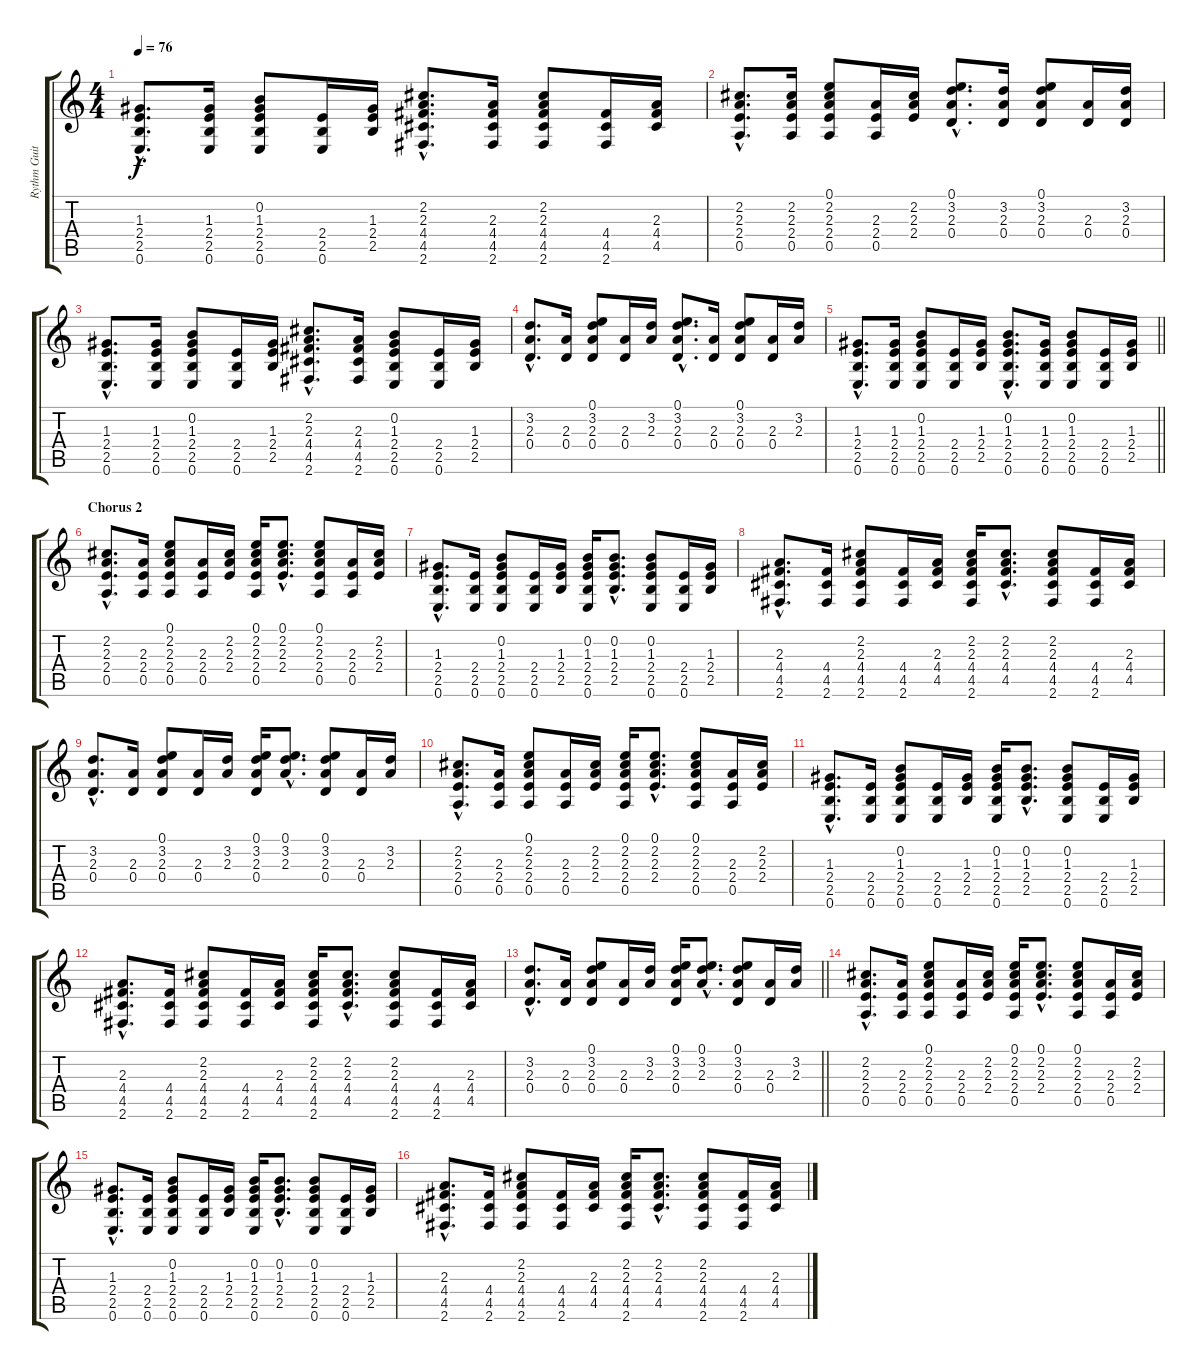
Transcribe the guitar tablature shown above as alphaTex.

\track ("Rythm Guitar 1" "Rythm Guit") {instrument acousticguitarsteel}
\staff {score tabs}
\tuning (E4 B3 G3 D3 A2 E2) {hide}
\ts (4 4)
\tempo 76
\clef g2
\ks c
(1.3{hac} 2.4{hac} 2.5{hac} 0.6{hac}).8{d dy f} (1.3 2.4 2.5 0.6).16 (0.2 1.3 2.4 2.5 0.6).8 (2.4 2.5 0.6).16 (1.3 2.4 2.5).16 (2.2{hac} 2.3{hac} 4.4{hac} 4.5{hac} 2.6{hac}).8{d} (2.3 4.4 4.5 2.6).16 (2.2 2.3 4.4 4.5 2.6).8 (4.4 4.5 2.6).16 (2.3 4.4 4.5).16 |
(2.2{hac} 2.3{hac} 2.4{hac} 0.5{hac}).8{d} (2.2 2.3 2.4 0.5).16 (0.1 2.2 2.3 2.4 0.5).8 (2.3 2.4 0.5).16 (2.2 2.3 2.4).16 (0.1{hac} 3.2{hac} 2.3{hac} 0.4{hac}).8{d} (3.2 2.3 0.4).16 (0.1 3.2 2.3 0.4).8 (2.3 0.4).16 (3.2 2.3 0.4).16 |
(1.3{hac} 2.4{hac} 2.5{hac} 0.6{hac}).8{d} (1.3 2.4 2.5 0.6).16 (0.2 1.3 2.4 2.5 0.6).8 (2.4 2.5 0.6).16 (1.3 2.4 2.5).16 (2.2{hac} 2.3{hac} 4.4{hac} 4.5{hac} 2.6{hac}).8{d} (2.3 4.4 4.5 2.6).16 (0.2 1.3 2.4 2.5 0.6).8 (2.4 2.5 0.6).16 (1.3 2.4 2.5).16 |
(3.2{hac} 2.3{hac} 0.4{hac}).8{d} (2.3 0.4).16 (0.1 3.2 2.3 0.4).8 (2.3 0.4).16 (3.2 2.3).16 (0.1{hac} 3.2{hac} 2.3{hac} 0.4{hac}).8{d} (2.3 0.4).16 (0.1 3.2 2.3 0.4).8 (2.3 0.4).16 (3.2 2.3).16 |
\barLineRight lightlight
(1.3{hac} 2.4{hac} 2.5{hac} 0.6{hac}).8{d} (1.3 2.4 2.5 0.6).16 (0.2 1.3 2.4 2.5 0.6).8 (2.4 2.5 0.6).16 (1.3 2.4 2.5).16 (0.2{hac} 1.3{hac} 2.4{hac} 2.5{hac} 0.6{hac}).8{d} (1.3 2.4 2.5 0.6).16 (0.2 1.3 2.4 2.5 0.6).8 (2.4 2.5 0.6).16 (1.3 2.4 2.5).16 |
\section ("" "Chorus 2")
(2.2{hac} 2.3{hac} 2.4{hac} 0.5{hac}).8{d} (2.3 2.4 0.5).16 (0.1 2.2 2.3 2.4 0.5).8 (2.3 2.4 0.5).16 (2.2 2.3 2.4).16 (0.1 2.2 2.3 2.4 0.5).16 (0.1{hac} 2.2{hac} 2.3{hac} 2.4{hac}).8{d} (0.1 2.2 2.3 2.4 0.5).8 (2.3 2.4 0.5).16 (2.2 2.3 2.4).16 |
(1.3{hac} 2.4{hac} 2.5{hac} 0.6{hac}).8{d} (2.4 2.5 0.6).16 (0.2 1.3 2.4 2.5 0.6).8 (2.4 2.5 0.6).16 (1.3 2.4 2.5).16 (0.2 1.3 2.4 2.5 0.6).16 (0.2{hac} 1.3{hac} 2.4{hac} 2.5{hac}).8{d} (0.2 1.3 2.4 2.5 0.6).8 (2.4 2.5 0.6).16 (1.3 2.4 2.5).16 |
(2.3{hac} 4.4{hac} 4.5{hac} 2.6{hac}).8{d} (4.4 4.5 2.6).16 (2.2 2.3 4.4 4.5 2.6).8 (4.4 4.5 2.6).16 (2.3 4.4 4.5).16 (2.2 2.3 4.4 4.5 2.6).16 (2.2{hac} 2.3{hac} 4.4{hac} 4.5{hac}).8{d} (2.2 2.3 4.4 4.5 2.6).8 (4.4 4.5 2.6).16 (2.3 4.4 4.5).16 |
(3.2{hac} 2.3{hac} 0.4{hac}).8{d} (2.3 0.4).16 (0.1 3.2 2.3 0.4).8 (2.3 0.4).16 (3.2 2.3).16 (0.1 3.2 2.3 0.4).16 (0.1{hac} 3.2{hac} 2.3{hac}).8{d} (0.1 3.2 2.3 0.4).8 (2.3 0.4).16 (3.2 2.3).16 |
(2.2{hac} 2.3{hac} 2.4{hac} 0.5{hac}).8{d} (2.3 2.4 0.5).16 (0.1 2.2 2.3 2.4 0.5).8 (2.3 2.4 0.5).16 (2.2 2.3 2.4).16 (0.1 2.2 2.3 2.4 0.5).16 (0.1{hac} 2.2{hac} 2.3{hac} 2.4{hac}).8{d} (0.1 2.2 2.3 2.4 0.5).8 (2.3 2.4 0.5).16 (2.2 2.3 2.4).16 |
(1.3{hac} 2.4{hac} 2.5{hac} 0.6{hac}).8{d} (2.4 2.5 0.6).16 (0.2 1.3 2.4 2.5 0.6).8 (2.4 2.5 0.6).16 (1.3 2.4 2.5).16 (0.2 1.3 2.4 2.5 0.6).16 (0.2{hac} 1.3{hac} 2.4{hac} 2.5{hac}).8{d} (0.2 1.3 2.4 2.5 0.6).8 (2.4 2.5 0.6).16 (1.3 2.4 2.5).16 |
(2.3{hac} 4.4{hac} 4.5{hac} 2.6{hac}).8{d} (4.4 4.5 2.6).16 (2.2 2.3 4.4 4.5 2.6).8 (4.4 4.5 2.6).16 (2.3 4.4 4.5).16 (2.2 2.3 4.4 4.5 2.6).16 (2.2{hac} 2.3{hac} 4.4{hac} 4.5{hac}).8{d} (2.2 2.3 4.4 4.5 2.6).8 (4.4 4.5 2.6).16 (2.3 4.4 4.5).16 |
\barLineRight lightlight
(3.2{hac} 2.3{hac} 0.4{hac}).8{d} (2.3 0.4).16 (0.1 3.2 2.3 0.4).8 (2.3 0.4).16 (3.2 2.3).16 (0.1 3.2 2.3 0.4).16 (0.1{hac} 3.2{hac} 2.3{hac}).8{d} (0.1 3.2 2.3 0.4).8 (2.3 0.4).16 (3.2 2.3).16 |
(2.2{hac} 2.3{hac} 2.4{hac} 0.5{hac}).8{d} (2.3 2.4 0.5).16 (0.1 2.2 2.3 2.4 0.5).8 (2.3 2.4 0.5).16 (2.2 2.3 2.4).16 (0.1 2.2 2.3 2.4 0.5).16 (0.1{hac} 2.2{hac} 2.3{hac} 2.4{hac}).8{d} (0.1 2.2 2.3 2.4 0.5).8 (2.3 2.4 0.5).16 (2.2 2.3 2.4).16 |
(1.3{hac} 2.4{hac} 2.5{hac} 0.6{hac}).8{d} (2.4 2.5 0.6).16 (0.2 1.3 2.4 2.5 0.6).8 (2.4 2.5 0.6).16 (1.3 2.4 2.5).16 (0.2 1.3 2.4 2.5 0.6).16 (0.2{hac} 1.3{hac} 2.4{hac} 2.5{hac}).8{d} (0.2 1.3 2.4 2.5 0.6).8 (2.4 2.5 0.6).16 (1.3 2.4 2.5).16 |
(2.3{hac} 4.4{hac} 4.5{hac} 2.6{hac}).8{d} (4.4 4.5 2.6).16 (2.2 2.3 4.4 4.5 2.6).8 (4.4 4.5 2.6).16 (2.3 4.4 4.5).16 (2.2 2.3 4.4 4.5 2.6).16 (2.2{hac} 2.3{hac} 4.4{hac} 4.5{hac}).8{d} (2.2 2.3 4.4 4.5 2.6).8 (4.4 4.5 2.6).16 (2.3 4.4 4.5).16
